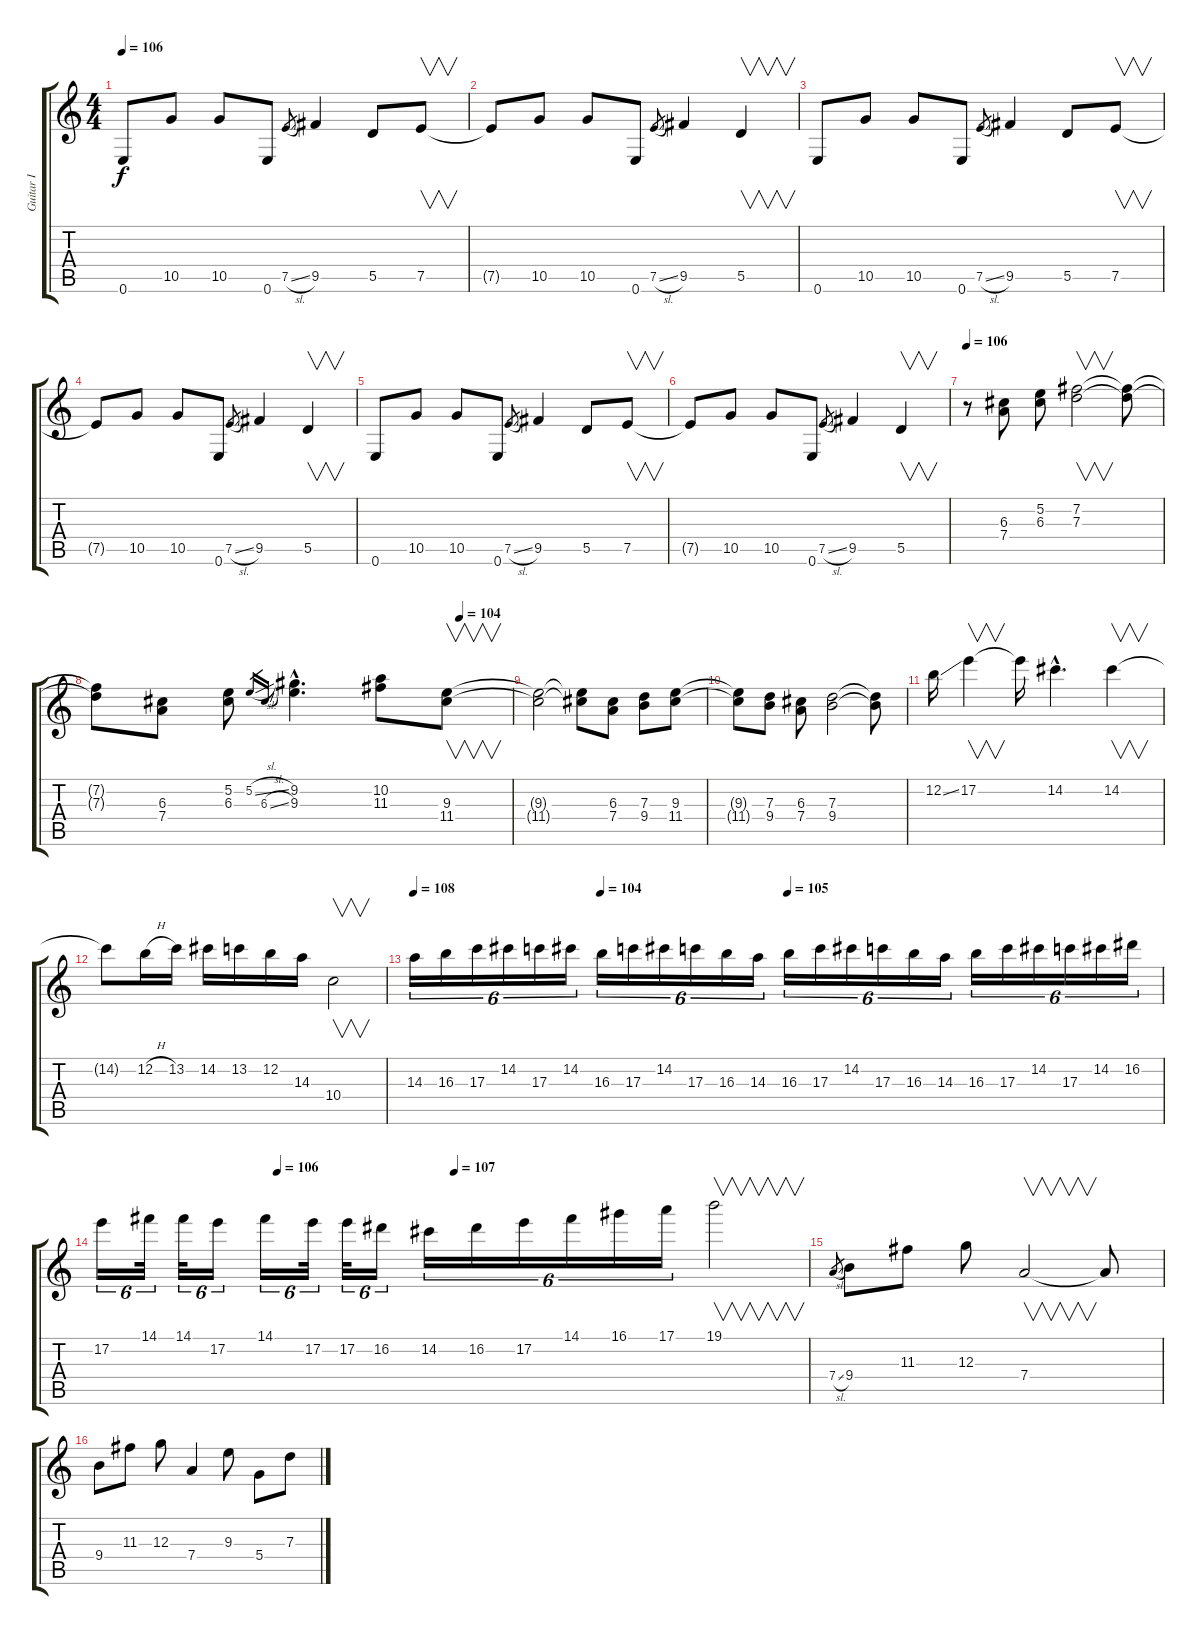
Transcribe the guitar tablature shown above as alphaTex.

\track ("Guitar I" "Guitar I") {instrument distortionguitar}
\staff {score tabs}
\tuning (E4 B3 G3 D3 A2 E2) {hide}
\ts (4 4)
\tempo 106
\clef g2
\ks c
0.6.8{dy f} 10.5.8 10.5.8 0.6.8 7.5{sl}.8{gr} 9.5.4 5.5.8 7.5.8{v} |
7.5{t}.8 10.5.8 10.5.8 0.6.8 7.5{sl}.8{gr} 9.5.4 5.5.4{v} |
0.6.8 10.5.8 10.5.8 0.6.8 7.5{sl}.8{gr} 9.5.4 5.5.8 7.5.8{v} |
7.5{t}.8 10.5.8 10.5.8 0.6.8 7.5{sl}.8{gr} 9.5.4 5.5.4{v} |
0.6.8 10.5.8 10.5.8 0.6.8 7.5{sl}.8{gr} 9.5.4 5.5.8 7.5.8{v} |
7.5{t}.8 10.5.8 10.5.8 0.6.8 7.5{sl}.8{gr} 9.5.4 5.5.4{v} |
\tempo 106
r.8 (6.3 7.4).8 (5.2 6.3).8 (7.2 7.3).2{v volume 14} (7.2{t} 7.3{t}).8 |
\tempo (104 0.875)
(7.2{t} 7.3{t}).8 (6.3 7.4).8 (5.2 6.3).8 5.2{sl}.16{gr} 6.3{sl}.16{gr} (9.2{hac} 9.3{hac}).4{d} (10.2 11.3).8 (9.3 11.4).8{v} |
(9.3{t} 11.4{t}).2 (9.3{t} 11.4{t}).8 (6.3 7.4).8 (7.3 9.4).8 (9.3 11.4).8 |
(9.3{t} 11.4{t}).8 (7.3 9.4).8 (6.3 7.4).8 (7.3 9.4).2 (7.3{t} 9.4{t}).8 |
12.2{ss}.16 17.2.4{v volume 13} 17.2{t}.16 14.2{hac}.4{d volume 13} 14.2.4{v} |
14.2{t}.8 12.2{h}.16 13.2.16 14.2.16 13.2.16 12.2.16 14.3.16 10.4.2{v} |
\tempo 108
\tempo (104 0.25)
\tempo (105 0.5)
14.3.16{tu (6 4)} 16.3.16{tu (6 4)} 17.3.16{tu (6 4)} 14.2.16{tu (6 4)} 17.3.16{tu (6 4)} 14.2.16{tu (6 4)} 16.3.16{tu (6 4)} 17.3.16{tu (6 4)} 14.2.16{tu (6 4)} 17.3.16{tu (6 4)} 16.3.16{tu (6 4)} 14.3.16{tu (6 4)} 16.3.16{tu (6 4)} 17.3.16{tu (6 4)} 14.2.16{tu (6 4)} 17.3.16{tu (6 4)} 16.3.16{tu (6 4)} 14.3.16{tu (6 4)} 16.3.16{tu (6 4)} 17.3.16{tu (6 4)} 14.2.16{tu (6 4)} 17.3.16{tu (6 4)} 14.2.16{tu (6 4)} 16.2.16{tu (6 4)} |
\tempo (106 0.25)
\tempo (107 0.5)
17.2.16{tu (6 4)} 14.1.32{tu (6 4)} 14.1.32{tu (6 4)} 17.2.16{tu (6 4)} 14.1.16{tu (6 4)} 17.2.32{tu (6 4)} 17.2.32{tu (6 4)} 16.2.16{tu (6 4)} 14.2.16{tu (6 4)} 16.2.16{tu (6 4)} 17.2.16{tu (6 4)} 14.1.16{tu (6 4)} 16.1.16{tu (6 4)} 17.1.16{tu (6 4)} 19.1.2{v} |
7.4{sl}.8{gr} 9.4.8 11.3.8 12.3.8 7.4.2{v} 7.4{t}.8 |
9.4.8 11.3.8 12.3.8 7.4.4 9.3.8 5.4.8 7.3.8
